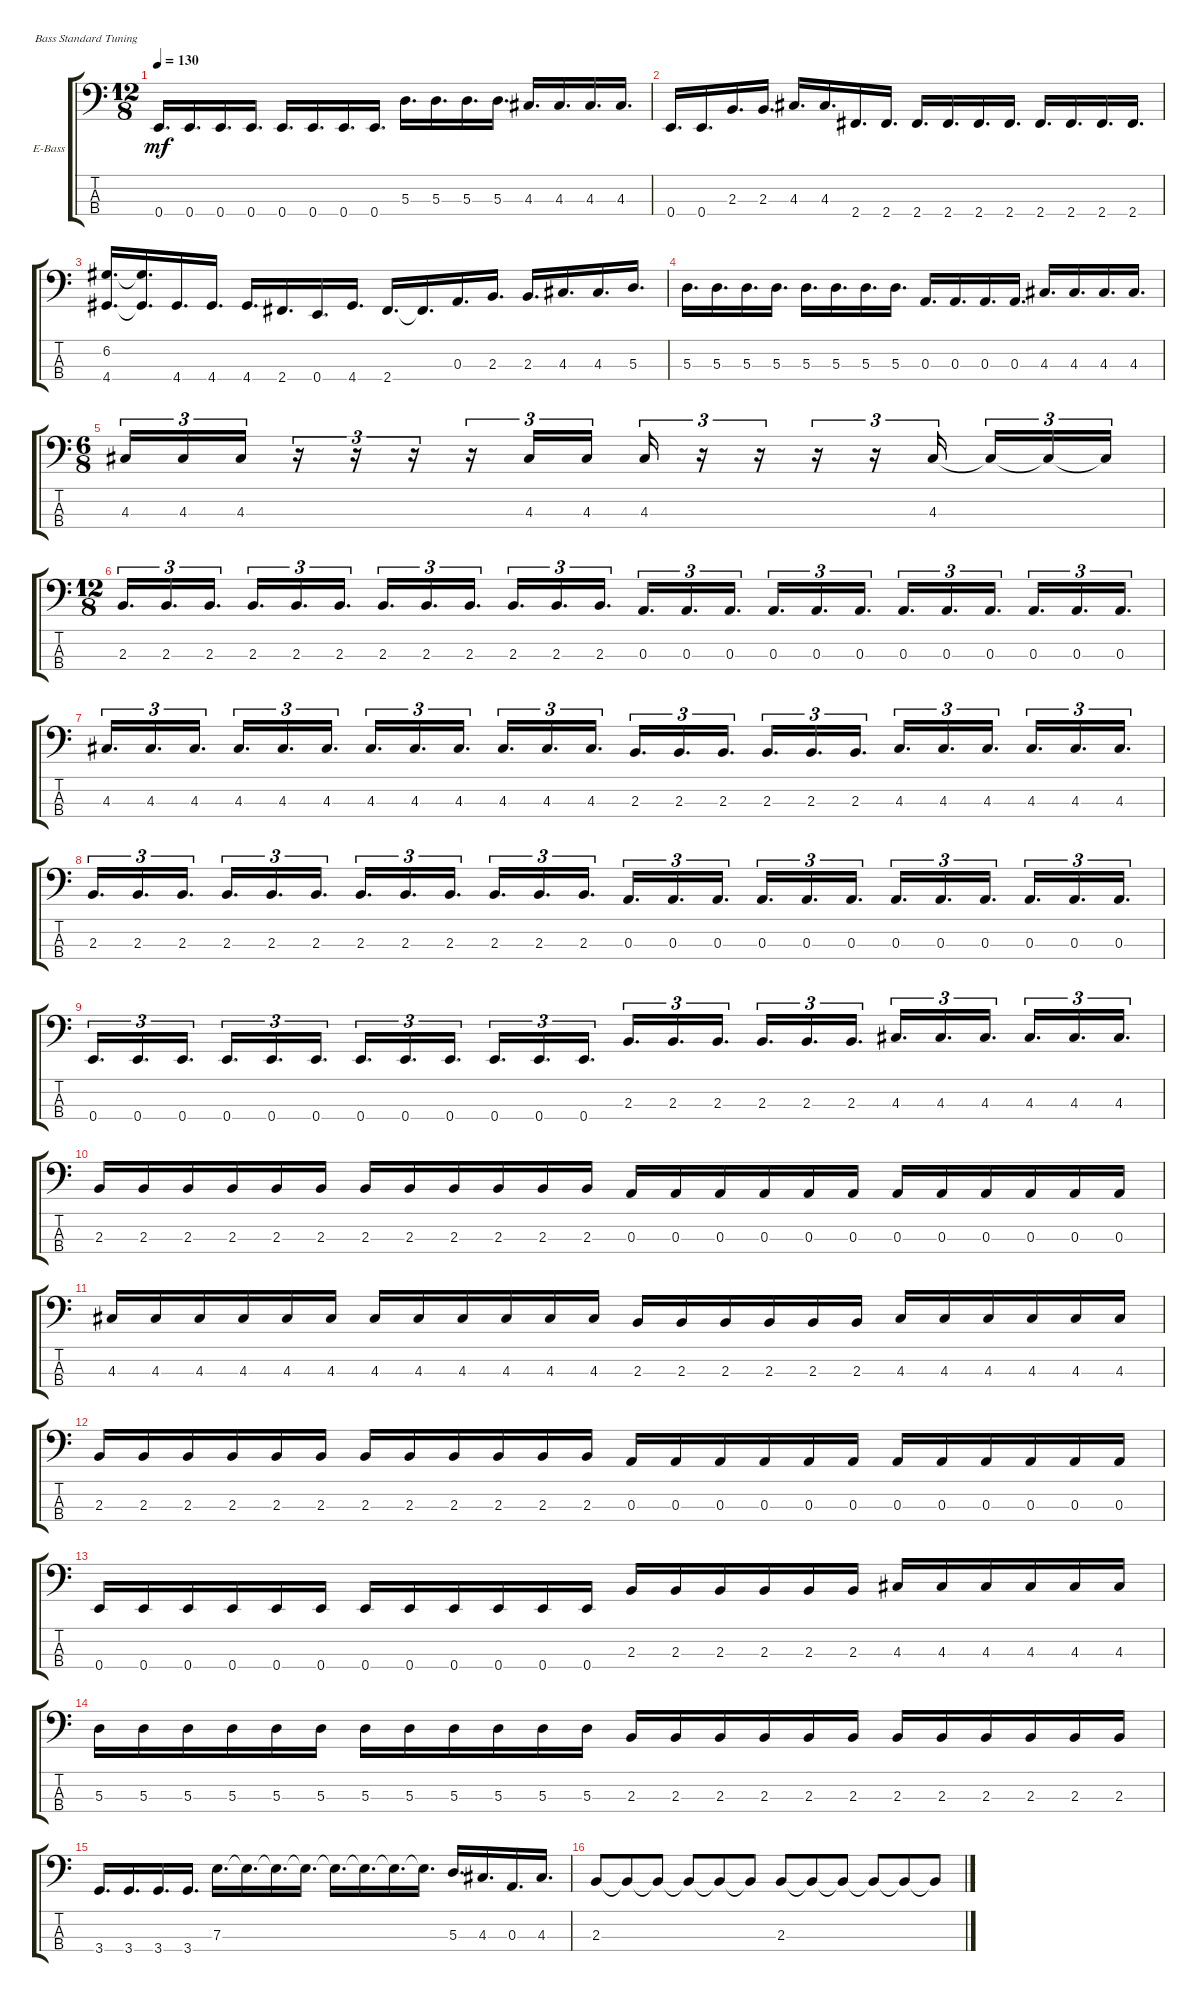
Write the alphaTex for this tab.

\defaultSystemsLayout 4
\bracketExtendMode groupsimilarinstruments
\firstSystemTrackNameOrientation horizontal
\otherSystemsTrackNameOrientation horizontal
\track ("Electric Bass" "E-Bass") {instrument electricbassfinger}
\staff {score tabs}
\tuning (G2 D2 A1 E1)
\ts (12 8)
\tempo 130
\clef f4
\ks c
0.4.16{d dy mf} 0.4.16{d} 0.4.16{d} 0.4.16{d} 0.4.16{d} 0.4.16{d} 0.4.16{d} 0.4.16{d} 5.3.16{d} 5.3.16{d} 5.3.16{d} 5.3.16{d} 4.3.16{d} 4.3.16{d} 4.3.16{d} 4.3.16{d} |
0.4.16{d} 0.4.16{d} 2.3.16{d} 2.3.16{d} 4.3.16{d} 4.3.16{d} 2.4.16{d} 2.4.16{d} 2.4.16{d} 2.4.16{d} 2.4.16{d} 2.4.16{d} 2.4.16{d} 2.4.16{d} 2.4.16{d} 2.4.16{d} |
(4.4 6.2).16{d} (4.4{t} 6.2{t}).16{d} 4.4.16{d} 4.4.16{d} 4.4.16{d} 2.4.16{d} 0.4.16{d} 4.4.16{d} 2.4.16{d} 2.4{t}.16{d} 0.3.16{d} 2.3.16{d} 2.3.16{d} 4.3.16{d} 4.3.16{d} 5.3.16{d} |
5.3.16{d} 5.3.16{d} 5.3.16{d} 5.3.16{d} 5.3.16{d} 5.3.16{d} 5.3.16{d} 5.3.16{d} 0.3.16{d} 0.3.16{d} 0.3.16{d} 0.3.16{d} 4.3.16{d} 4.3.16{d} 4.3.16{d} 4.3.16{d} |
\ts (6 8)
4.3.16{tu (3 2)} 4.3.16{tu (3 2)} 4.3.16{tu (3 2)} r.16{tu (3 2)} r.16{tu (3 2)} r.16{tu (3 2)} r.16{tu (3 2)} 4.3.16{tu (3 2)} 4.3.16{tu (3 2)} 4.3.16{tu (3 2)} r.16{tu (3 2)} r.16{tu (3 2)} r.16{tu (3 2)} r.16{tu (3 2)} 4.3.16{tu (3 2)} 4.3{t}.16{tu (3 2)} 4.3{t}.16{tu (3 2)} 4.3{t}.16{tu (3 2)} |
\ts (12 8)
2.3.16{d tu (3 2)} 2.3.16{d tu (3 2)} 2.3.16{d tu (3 2)} 2.3.16{d tu (3 2)} 2.3.16{d tu (3 2)} 2.3.16{d tu (3 2)} 2.3.16{d tu (3 2)} 2.3.16{d tu (3 2)} 2.3.16{d tu (3 2)} 2.3.16{d tu (3 2)} 2.3.16{d tu (3 2)} 2.3.16{d tu (3 2)} 0.3.16{d tu (3 2)} 0.3.16{d tu (3 2)} 0.3.16{d tu (3 2)} 0.3.16{d tu (3 2)} 0.3.16{d tu (3 2)} 0.3.16{d tu (3 2)} 0.3.16{d tu (3 2)} 0.3.16{d tu (3 2)} 0.3.16{d tu (3 2)} 0.3.16{d tu (3 2)} 0.3.16{d tu (3 2)} 0.3.16{d tu (3 2)} |
4.3.16{d tu (3 2)} 4.3.16{d tu (3 2)} 4.3.16{d tu (3 2)} 4.3.16{d tu (3 2)} 4.3.16{d tu (3 2)} 4.3.16{d tu (3 2)} 4.3.16{d tu (3 2)} 4.3.16{d tu (3 2)} 4.3.16{d tu (3 2)} 4.3.16{d tu (3 2)} 4.3.16{d tu (3 2)} 4.3.16{d tu (3 2)} 2.3.16{d tu (3 2)} 2.3.16{d tu (3 2)} 2.3.16{d tu (3 2)} 2.3.16{d tu (3 2)} 2.3.16{d tu (3 2)} 2.3.16{d tu (3 2)} 4.3.16{d tu (3 2)} 4.3.16{d tu (3 2)} 4.3.16{d tu (3 2)} 4.3.16{d tu (3 2)} 4.3.16{d tu (3 2)} 4.3.16{d tu (3 2)} |
2.3.16{d tu (3 2)} 2.3.16{d tu (3 2)} 2.3.16{d tu (3 2)} 2.3.16{d tu (3 2)} 2.3.16{d tu (3 2)} 2.3.16{d tu (3 2)} 2.3.16{d tu (3 2)} 2.3.16{d tu (3 2)} 2.3.16{d tu (3 2)} 2.3.16{d tu (3 2)} 2.3.16{d tu (3 2)} 2.3.16{d tu (3 2)} 0.3.16{d tu (3 2)} 0.3.16{d tu (3 2)} 0.3.16{d tu (3 2)} 0.3.16{d tu (3 2)} 0.3.16{d tu (3 2)} 0.3.16{d tu (3 2)} 0.3.16{d tu (3 2)} 0.3.16{d tu (3 2)} 0.3.16{d tu (3 2)} 0.3.16{d tu (3 2)} 0.3.16{d tu (3 2)} 0.3.16{d tu (3 2)} |
0.4.16{d tu (3 2)} 0.4.16{d tu (3 2)} 0.4.16{d tu (3 2)} 0.4.16{d tu (3 2)} 0.4.16{d tu (3 2)} 0.4.16{d tu (3 2)} 0.4.16{d tu (3 2)} 0.4.16{d tu (3 2)} 0.4.16{d tu (3 2)} 0.4.16{d tu (3 2)} 0.4.16{d tu (3 2)} 0.4.16{d tu (3 2)} 2.3.16{d tu (3 2)} 2.3.16{d tu (3 2)} 2.3.16{d tu (3 2)} 2.3.16{d tu (3 2)} 2.3.16{d tu (3 2)} 2.3.16{d tu (3 2)} 4.3.16{d tu (3 2)} 4.3.16{d tu (3 2)} 4.3.16{d tu (3 2)} 4.3.16{d tu (3 2)} 4.3.16{d tu (3 2)} 4.3.16{d tu (3 2)} |
2.3.16 2.3.16 2.3.16 2.3.16 2.3.16 2.3.16 2.3.16 2.3.16 2.3.16 2.3.16 2.3.16 2.3.16 0.3.16 0.3.16 0.3.16 0.3.16 0.3.16 0.3.16 0.3.16 0.3.16 0.3.16 0.3.16 0.3.16 0.3.16 |
4.3.16 4.3.16 4.3.16 4.3.16 4.3.16 4.3.16 4.3.16 4.3.16 4.3.16 4.3.16 4.3.16 4.3.16 2.3.16 2.3.16 2.3.16 2.3.16 2.3.16 2.3.16 4.3.16 4.3.16 4.3.16 4.3.16 4.3.16 4.3.16 |
2.3.16 2.3.16 2.3.16 2.3.16 2.3.16 2.3.16 2.3.16 2.3.16 2.3.16 2.3.16 2.3.16 2.3.16 0.3.16 0.3.16 0.3.16 0.3.16 0.3.16 0.3.16 0.3.16 0.3.16 0.3.16 0.3.16 0.3.16 0.3.16 |
0.4.16 0.4.16 0.4.16 0.4.16 0.4.16 0.4.16 0.4.16 0.4.16 0.4.16 0.4.16 0.4.16 0.4.16 2.3.16 2.3.16 2.3.16 2.3.16 2.3.16 2.3.16 4.3.16 4.3.16 4.3.16 4.3.16 4.3.16 4.3.16 |
5.3.16 5.3.16 5.3.16 5.3.16 5.3.16 5.3.16 5.3.16 5.3.16 5.3.16 5.3.16 5.3.16 5.3.16 2.3.16 2.3.16 2.3.16 2.3.16 2.3.16 2.3.16 2.3.16 2.3.16 2.3.16 2.3.16 2.3.16 2.3.16 |
3.4.16{d} 3.4.16{d} 3.4.16{d} 3.4.16{d} 7.3.16{d} 7.3{t}.16{d} 7.3{t}.16{d} 7.3{t}.16{d} 7.3{t}.16{d} 7.3{t}.16{d} 7.3{t}.16{d} 7.3{t}.16{d} 5.3.16{d} 4.3.16{d} 0.3.16{d} 4.3.16{d} |
2.3.8 2.3{t}.8 2.3{t}.8 2.3{t}.8 2.3{t}.8 2.3{t}.8 2.3.8 2.3{t}.8 2.3{t}.8 2.3{t}.8 2.3{t}.8 2.3{t}.8
